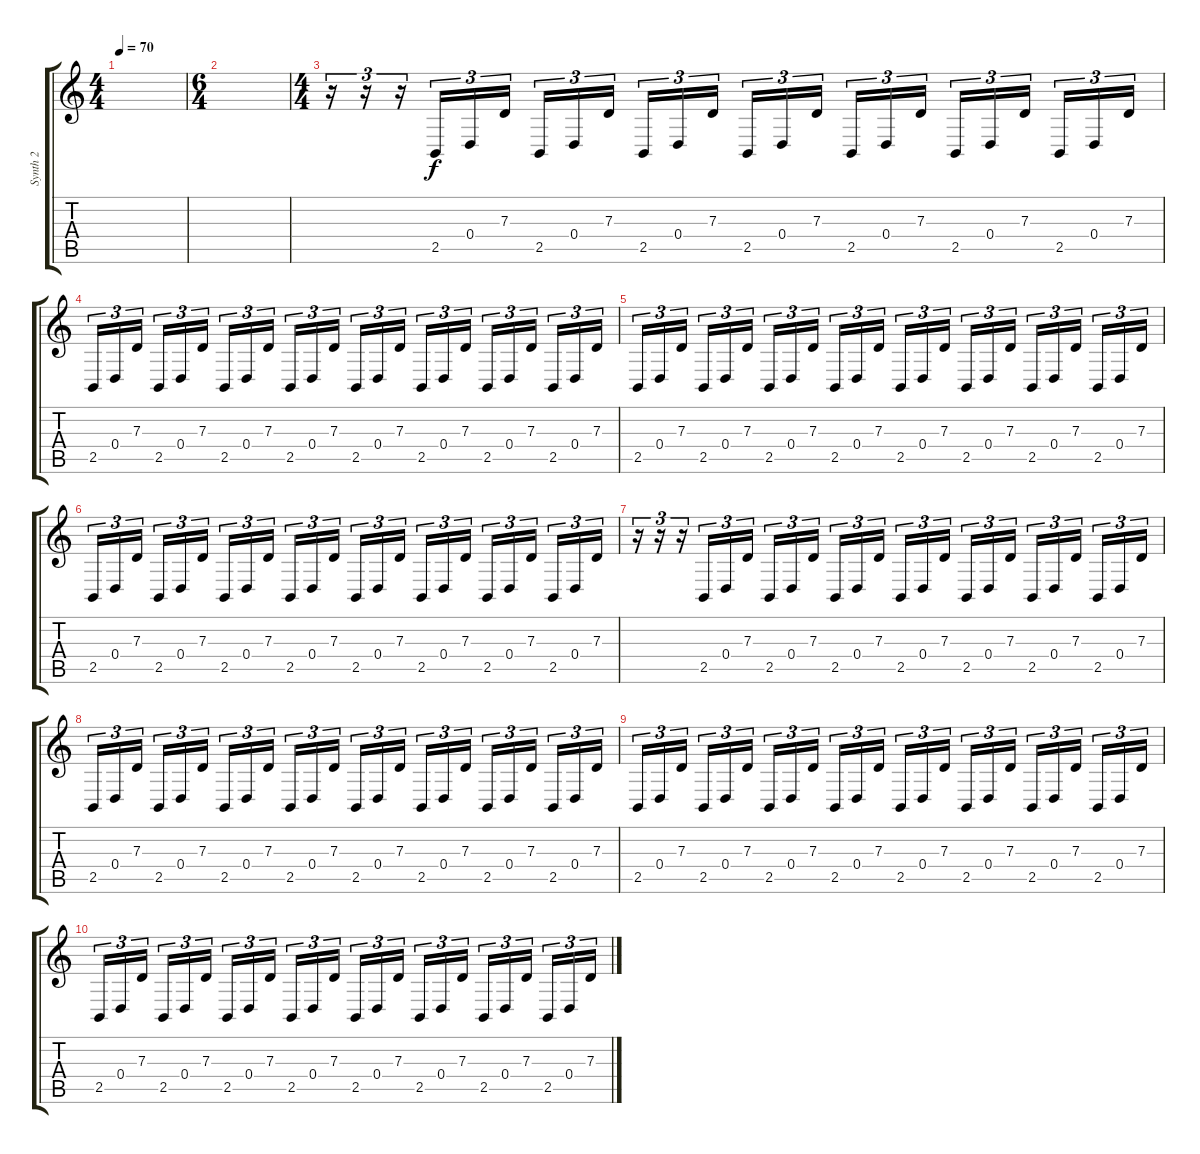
\track ("Synth 2" "Synth 2") {instrument rockorgan}
\staff {score tabs}
\tuning (E4 B3 G3 D3 A2 E2) {hide}
\ts (4 4)
\tempo 70
\clef g2
\ks c
|
\ts (6 4)
|
\ts (4 4)
\section ("" "")
r.16{tu (3 2) volume 7 balance 10 instrument overdrivenguitar} r.16{tu (3 2)} r.16{tu (3 2)} 2.5.16{tu (3 2) volume 2} 0.4.16{tu (3 2)} 7.3.16{tu (3 2)} 2.5.16{tu (3 2)} 0.4.16{tu (3 2)} 7.3.16{tu (3 2)} 2.5.16{tu (3 2)} 0.4.16{tu (3 2)} 7.3.16{tu (3 2)} 2.5.16{tu (3 2)} 0.4.16{tu (3 2)} 7.3.16{tu (3 2)} 2.5.16{tu (3 2)} 0.4.16{tu (3 2)} 7.3.16{tu (3 2)} 2.5.16{tu (3 2)} 0.4.16{tu (3 2)} 7.3.16{tu (3 2)} 2.5.16{tu (3 2)} 0.4.16{tu (3 2)} 7.3.16{tu (3 2)} |
2.5.16{tu (3 2)} 0.4.16{tu (3 2)} 7.3.16{tu (3 2)} 2.5.16{tu (3 2)} 0.4.16{tu (3 2)} 7.3.16{tu (3 2)} 2.5.16{tu (3 2)} 0.4.16{tu (3 2)} 7.3.16{tu (3 2)} 2.5.16{tu (3 2)} 0.4.16{tu (3 2)} 7.3.16{tu (3 2)} 2.5.16{tu (3 2)} 0.4.16{tu (3 2)} 7.3.16{tu (3 2)} 2.5.16{tu (3 2)} 0.4.16{tu (3 2)} 7.3.16{tu (3 2)} 2.5.16{tu (3 2)} 0.4.16{tu (3 2)} 7.3.16{tu (3 2)} 2.5.16{tu (3 2)} 0.4.16{tu (3 2)} 7.3.16{tu (3 2)} |
2.5.16{tu (3 2)} 0.4.16{tu (3 2)} 7.3.16{tu (3 2)} 2.5.16{tu (3 2)} 0.4.16{tu (3 2)} 7.3.16{tu (3 2)} 2.5.16{tu (3 2)} 0.4.16{tu (3 2)} 7.3.16{tu (3 2)} 2.5.16{tu (3 2)} 0.4.16{tu (3 2)} 7.3.16{tu (3 2)} 2.5.16{tu (3 2)} 0.4.16{tu (3 2)} 7.3.16{tu (3 2)} 2.5.16{tu (3 2)} 0.4.16{tu (3 2)} 7.3.16{tu (3 2)} 2.5.16{tu (3 2)} 0.4.16{tu (3 2)} 7.3.16{tu (3 2)} 2.5.16{tu (3 2)} 0.4.16{tu (3 2)} 7.3.16{tu (3 2)} |
2.5.16{tu (3 2)} 0.4.16{tu (3 2)} 7.3.16{tu (3 2)} 2.5.16{tu (3 2)} 0.4.16{tu (3 2)} 7.3.16{tu (3 2)} 2.5.16{tu (3 2)} 0.4.16{tu (3 2)} 7.3.16{tu (3 2)} 2.5.16{tu (3 2)} 0.4.16{tu (3 2)} 7.3.16{tu (3 2)} 2.5.16{tu (3 2)} 0.4.16{tu (3 2)} 7.3.16{tu (3 2)} 2.5.16{tu (3 2)} 0.4.16{tu (3 2)} 7.3.16{tu (3 2)} 2.5.16{tu (3 2)} 0.4.16{tu (3 2)} 7.3.16{tu (3 2)} 2.5.16{tu (3 2)} 0.4.16{tu (3 2)} 7.3.16{tu (3 2)} |
r.16{tu (3 2) volume 7} r.16{tu (3 2)} r.16{tu (3 2)} 2.5.16{tu (3 2) volume 2} 0.4.16{tu (3 2)} 7.3.16{tu (3 2)} 2.5.16{tu (3 2)} 0.4.16{tu (3 2)} 7.3.16{tu (3 2)} 2.5.16{tu (3 2)} 0.4.16{tu (3 2)} 7.3.16{tu (3 2)} 2.5.16{tu (3 2)} 0.4.16{tu (3 2)} 7.3.16{tu (3 2)} 2.5.16{tu (3 2)} 0.4.16{tu (3 2)} 7.3.16{tu (3 2)} 2.5.16{tu (3 2)} 0.4.16{tu (3 2)} 7.3.16{tu (3 2)} 2.5.16{tu (3 2)} 0.4.16{tu (3 2)} 7.3.16{tu (3 2)} |
2.5.16{tu (3 2)} 0.4.16{tu (3 2)} 7.3.16{tu (3 2)} 2.5.16{tu (3 2)} 0.4.16{tu (3 2)} 7.3.16{tu (3 2)} 2.5.16{tu (3 2)} 0.4.16{tu (3 2)} 7.3.16{tu (3 2)} 2.5.16{tu (3 2)} 0.4.16{tu (3 2)} 7.3.16{tu (3 2)} 2.5.16{tu (3 2)} 0.4.16{tu (3 2)} 7.3.16{tu (3 2)} 2.5.16{tu (3 2)} 0.4.16{tu (3 2)} 7.3.16{tu (3 2)} 2.5.16{tu (3 2)} 0.4.16{tu (3 2)} 7.3.16{tu (3 2)} 2.5.16{tu (3 2)} 0.4.16{tu (3 2)} 7.3.16{tu (3 2)} |
2.5.16{tu (3 2)} 0.4.16{tu (3 2)} 7.3.16{tu (3 2)} 2.5.16{tu (3 2)} 0.4.16{tu (3 2)} 7.3.16{tu (3 2)} 2.5.16{tu (3 2)} 0.4.16{tu (3 2)} 7.3.16{tu (3 2)} 2.5.16{tu (3 2)} 0.4.16{tu (3 2)} 7.3.16{tu (3 2)} 2.5.16{tu (3 2)} 0.4.16{tu (3 2)} 7.3.16{tu (3 2)} 2.5.16{tu (3 2)} 0.4.16{tu (3 2)} 7.3.16{tu (3 2)} 2.5.16{tu (3 2)} 0.4.16{tu (3 2)} 7.3.16{tu (3 2)} 2.5.16{tu (3 2)} 0.4.16{tu (3 2)} 7.3.16{tu (3 2)} |
2.5.16{tu (3 2)} 0.4.16{tu (3 2)} 7.3.16{tu (3 2)} 2.5.16{tu (3 2)} 0.4.16{tu (3 2)} 7.3.16{tu (3 2)} 2.5.16{tu (3 2)} 0.4.16{tu (3 2)} 7.3.16{tu (3 2)} 2.5.16{tu (3 2)} 0.4.16{tu (3 2)} 7.3.16{tu (3 2)} 2.5.16{tu (3 2)} 0.4.16{tu (3 2)} 7.3.16{tu (3 2)} 2.5.16{tu (3 2)} 0.4.16{tu (3 2)} 7.3.16{tu (3 2)} 2.5.16{tu (3 2)} 0.4.16{tu (3 2)} 7.3.16{tu (3 2)} 2.5.16{tu (3 2)} 0.4.16{tu (3 2)} 7.3.16{tu (3 2)}
